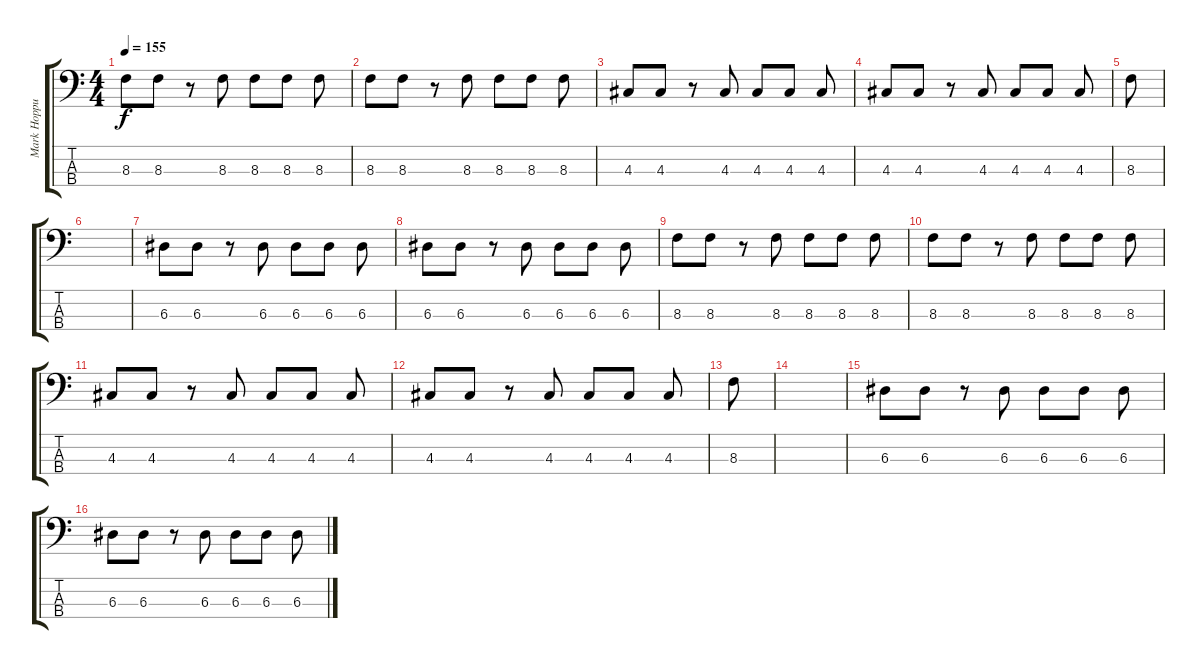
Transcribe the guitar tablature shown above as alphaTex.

\track ("Mark Hoppus Bass" "Mark Hoppu") {instrument electricbasspick}
\staff {score tabs}
\tuning (G2 D2 A1 E1) {hide}
\ts (4 4)
\tempo 155
\clef f4
\ks c
8.3.8{dy f} 8.3.8 r.8 8.3.8 8.3.8 8.3.8 8.3.8 |
8.3.8 8.3.8 r.8 8.3.8 8.3.8 8.3.8 8.3.8 |
4.3.8 4.3.8 r.8 4.3.8 4.3.8 4.3.8 4.3.8 |
4.3.8 4.3.8 r.8 4.3.8 4.3.8 4.3.8 4.3.8 |
8.3.8 |
|
6.3.8 6.3.8 r.8 6.3.8 6.3.8 6.3.8 6.3.8 |
6.3.8 6.3.8 r.8 6.3.8 6.3.8 6.3.8 6.3.8 |
8.3.8 8.3.8 r.8 8.3.8 8.3.8 8.3.8 8.3.8 |
8.3.8 8.3.8 r.8 8.3.8 8.3.8 8.3.8 8.3.8 |
4.3.8 4.3.8 r.8 4.3.8 4.3.8 4.3.8 4.3.8 |
4.3.8 4.3.8 r.8 4.3.8 4.3.8 4.3.8 4.3.8 |
8.3.8 |
|
6.3.8 6.3.8 r.8 6.3.8 6.3.8 6.3.8 6.3.8 |
6.3.8 6.3.8 r.8 6.3.8 6.3.8 6.3.8 6.3.8
